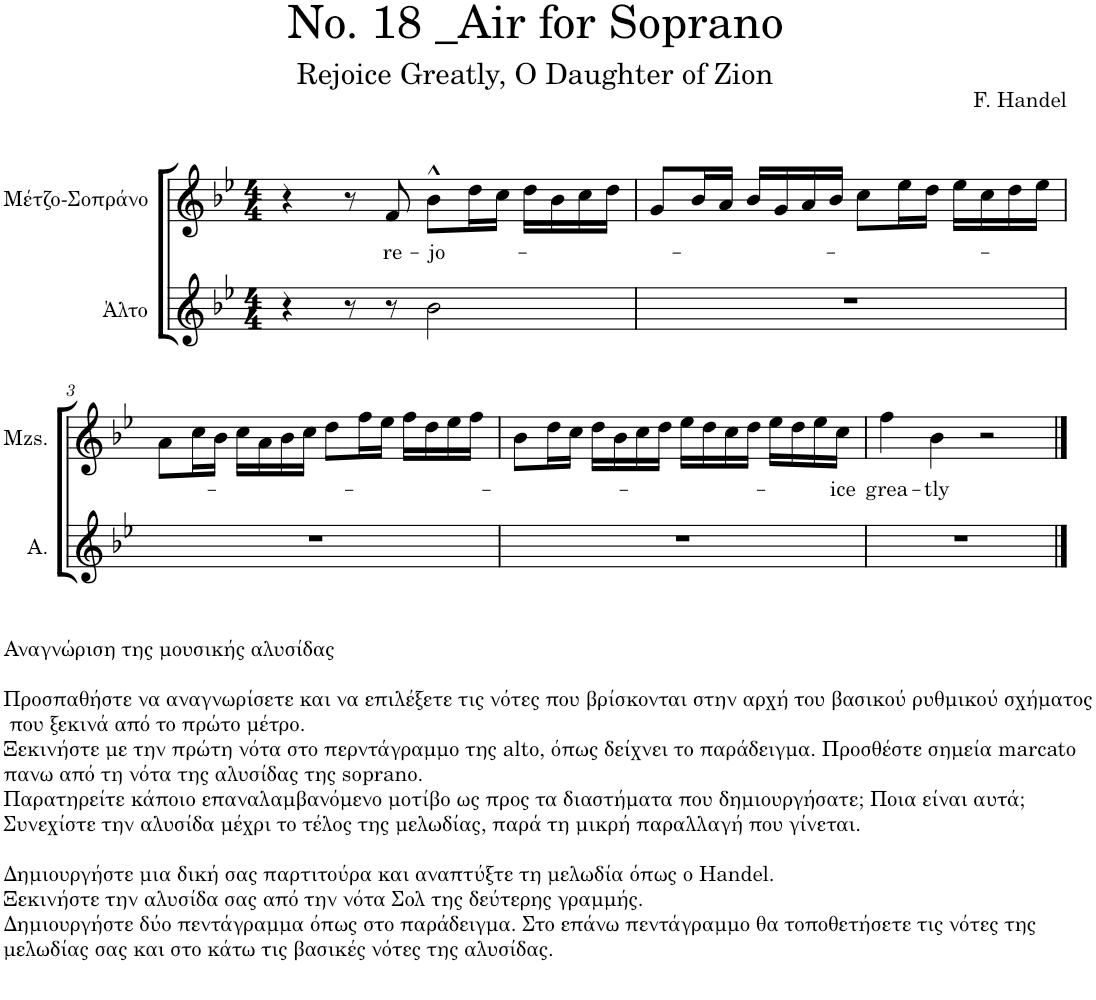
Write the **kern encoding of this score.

**kern	**kern	**text
*part2	*part1	*part1
*staff2	*staff1	*staff1
*I"Άλτο	*I"Μέτζο-Σοπράνο	*
*clefG2	*clefG2	*
*k[b-e-]	*k[b-e-]	*
*M4/4	*M4/4	*
=1	=1	=1
4r	4r	.
8r	8r	.
!	!	!LO:LY:b
8r	8f/	re-
!	!	!LO:LY:b
2b-\	8b-^^\L	-jo-
.	16dd\L	.
.	16cc\JJ	.
.	16dd\LL	.
.	16b-\	.
.	16cc\	.
.	16dd\JJ	.
=2	=2	=2
1r	8g/L	.
.	16b-/L	.
.	16a/JJ	.
.	16b-/LL	.
.	16g/	.
.	16a/	.
.	16b-/JJ	.
.	8cc\L	.
.	16ee-\L	.
.	16dd\JJ	.
.	16ee-\LL	.
.	16cc\	.
.	16dd\	.
.	16ee-\JJ	.
!!LO:LB:g=z
=3	=3	=3
!LO:TX:b:t=Αναγνώριση της μουσικής αλυσίδας	!	!
!LO:TX:b:t=Προσπαθήστε να αναγνωρίσετε και να επιλέξετε τις νότες που βρίσκονται στην αρχή του βασικού ρυθμικού σχήματος	!	!
!LO:TX:b:t=που ξεκινά από το πρώτο μέτρο.	!	!
!LO:TX:b:t=Ξεκινήστε με την πρώτη νότα στο περντάγραμμο της alto, όπως δείχνει το παράδειγμα. Προσθέστε σημεία marcato	!	!
!LO:TX:b:t=πανω από τη νότα της αλυσίδας της soprano.	!	!
!LO:TX:b:t=Παρατηρείτε κάποιο επαναλαμβανόμενο μοτίβο ως προς τα διαστήματα που δημιουργήσατε; Ποια είναι αυτά;	!	!
!LO:TX:b:t=Συνεχίστε την αλυσίδα μέχρι το τέλος της μελωδίας, παρά τη μικρή παραλλαγή που γίνεται.	!	!
!LO:TX:b:t=Δημιουργήστε μια δική σας παρτιτούρα και αναπτύξτε τη μελωδία όπως ο Handel.	!	!
!LO:TX:b:t=Ξεκινήστε την αλυσίδα σας από την νότα Σολ της δεύτερης γραμμής.	!	!
!LO:TX:b:t=Δημιουργήστε δύο πεντάγραμμα όπως στο παράδειγμα. Στο επάνω πεντάγραμμο θα τοποθετήσετε τις νότες της	!	!
!LO:TX:b:t=μελωδίας σας και στο κάτω τις βασικές νότες της αλυσίδας.	!	!
1r	8a\L	.
.	16cc\L	.
.	16b-\JJ	.
.	16cc\LL	.
.	16a\	.
.	16b-\	.
.	16cc\JJ	.
.	8dd\L	.
.	16ff\L	.
.	16ee-\JJ	.
.	16ff\LL	.
.	16dd\	.
.	16ee-\	.
.	16ff\JJ	.
=4	=4	=4
1r	8b-\L	.
.	16dd\L	.
.	16cc\JJ	.
.	16dd\LL	.
.	16b-\	.
.	16cc\	.
.	16dd\JJ	.
.	16ee-\LL	.
.	16dd\	.
.	16cc\	.
.	16dd\JJ	.
.	16ee-\LL	.
.	16dd\	.
.	16ee-\	.
!	!	!LO:LY:b
.	16cc\JJ	-ice
=5	=5	=5
!	!	!LO:LY:b
1r	4ff\	grea-
!	!	!LO:LY:b
.	4b-\	-tly
.	2r	.
==	==	==
*-	*-	*-
